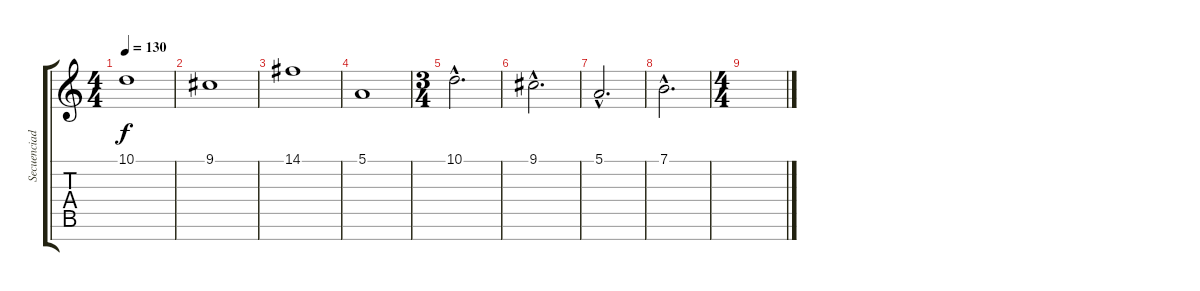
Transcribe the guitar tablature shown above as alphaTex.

\track ("Secuenciador" "Secuenciad") {instrument stringensemble1}
\staff {score tabs}
\tuning (E4 B3 G3 D3 A2 E2 B1) {hide}
\ts (4 4)
\tempo 130
\clef g2
\ks c
10.1.1{dy f} |
9.1.1 |
14.1.1 |
5.1.1 |
\ts (3 4)
10.1{hac}.2{d} |
9.1{hac}.2{d} |
5.1{hac}.2{d} |
7.1{hac}.2{d} |
\ts (4 4)
